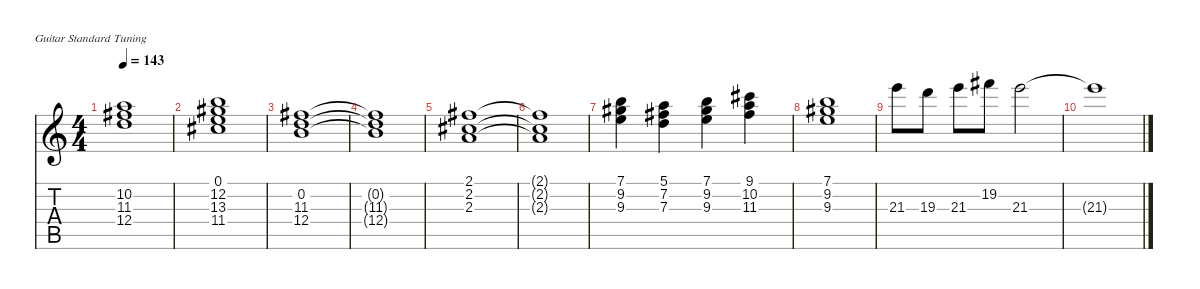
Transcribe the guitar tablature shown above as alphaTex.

\defaultSystemsLayout 4
\hideDynamics
\bracketExtendMode nobrackets
\singleTrackTrackNamePolicy hidden
\multiTrackTrackNamePolicy hidden
\firstSystemTrackNameMode fullname
\firstSystemTrackNameOrientation horizontal
\otherSystemsTrackNameOrientation horizontal
\track ("Rythm Guitar II (clean)" "s.guit.") {instrument acousticguitarsteel}
\staff {score tabs}
\tuning (E4 B3 G3 D3 A2 E2)
\ts (4 4)
\tempo 143
\clef g2
\ks c
(10.2 11.3{acc #} 12.4).1{dy f beam Down} |
(0.1 12.2 13.3{acc #} 11.4{acc #}).1{beam Down} |
(0.2 11.3{acc #} 12.4).1{beam Down} |
(0.2{t} 11.3{t acc #} 12.4{t}).1{beam Down} |
(2.1{acc #} 2.2{acc #} 2.3).1{beam Down} |
(2.1{t acc #} 2.2{t acc #} 2.3{t}).1{beam Down} |
(7.1 9.2{acc #} 9.3).4{beam Down} (5.1 7.2{acc #} 7.3).4{beam Down} (7.1 9.2{acc #} 9.3).4{beam Down} (9.1{acc #} 10.2 11.3{acc #}).4{beam Down} |
(7.1 9.2{acc #} 9.3).1{beam Down} |
21.3.8{beam Down} 19.3.8{beam Down} 21.3.8{beam Down} 19.2{acc #}.8{beam Down} 21.3.2{beam Down} |
21.3{t}.1{beam Down}
